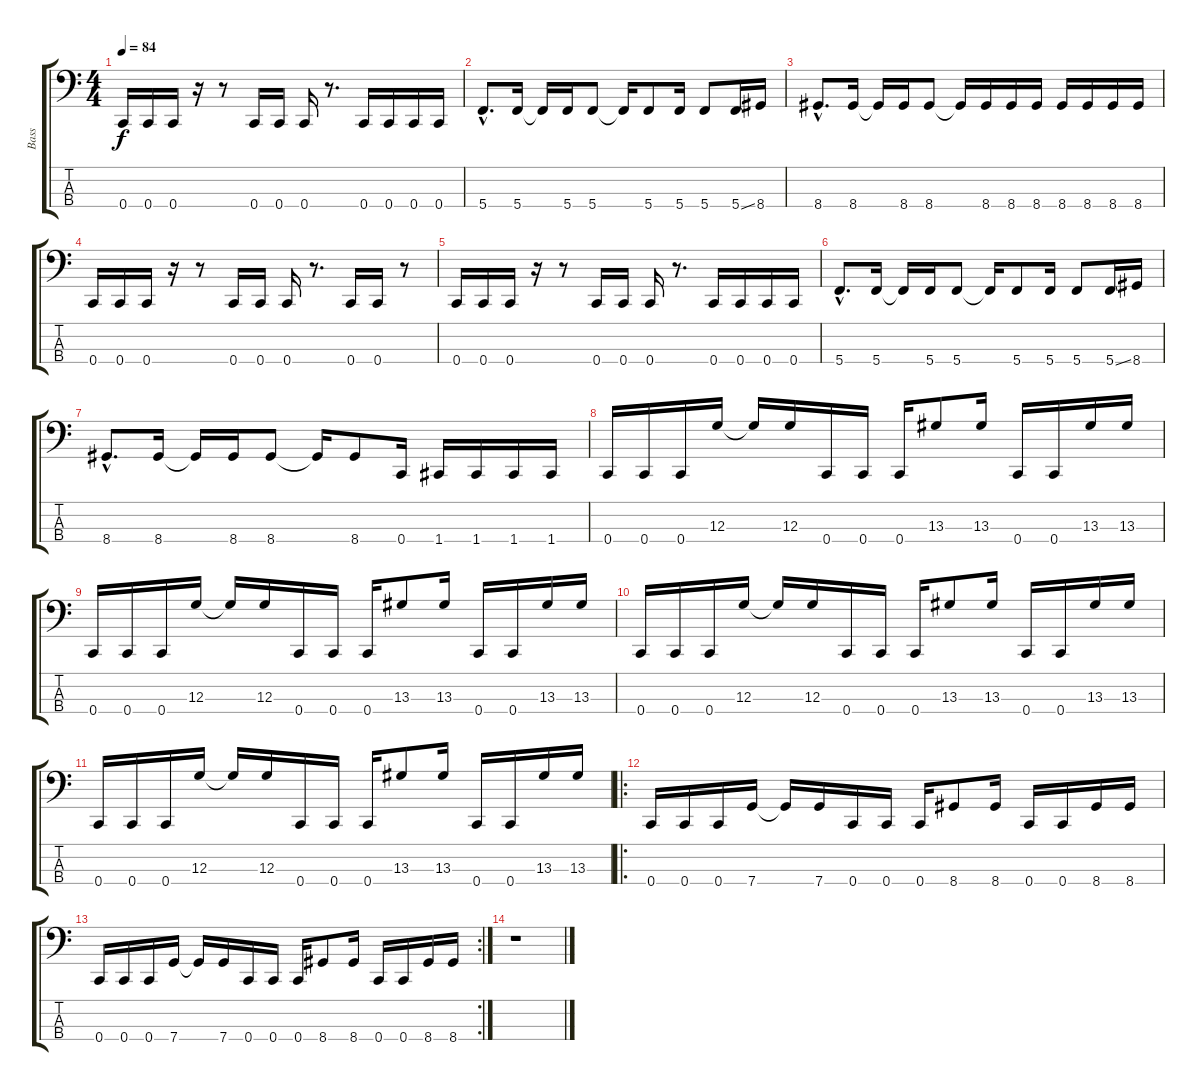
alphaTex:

\track ("Bass" "Bass") {instrument electricbasspick}
\staff {score tabs}
\tuning (F2 C2 G1 C1) {hide}
\ts (4 4)
\tempo 84
\clef f4
\ks c
0.4.16{dy f} 0.4.16 0.4.16 r.16 r.8 0.4.16 0.4.16 0.4.16 r.8{d} 0.4.16 0.4.16 0.4.16 0.4.16 |
5.4{hac}.8{d} 5.4.16 5.4{t}.16 5.4.16 5.4.8 5.4{t}.16 5.4.8 5.4.16 5.4.8 5.4{ss}.16 8.4.16 |
8.4{hac}.8{d} 8.4.16 8.4{t}.16 8.4.16 8.4.8 8.4{t}.16 8.4.16 8.4.16 8.4.16 8.4.16 8.4.16 8.4.16 8.4.16 |
0.4.16 0.4.16 0.4.16 r.16 r.8 0.4.16 0.4.16 0.4.16 r.8{d} 0.4.16 0.4.16 r.8 |
0.4.16 0.4.16 0.4.16 r.16 r.8 0.4.16 0.4.16 0.4.16 r.8{d} 0.4.16 0.4.16 0.4.16 0.4.16 |
5.4{hac}.8{d} 5.4.16 5.4{t}.16 5.4.16 5.4.8 5.4{t}.16 5.4.8 5.4.16 5.4.8 5.4{ss}.16 8.4.16 |
8.4{hac}.8{d} 8.4.16 8.4{t}.16 8.4.16 8.4.8 8.4{t}.16 8.4.8 0.4.16 1.4.16 1.4.16 1.4.16 1.4.16 |
0.4.16 0.4.16 0.4.16 12.3.16 12.3{t}.16 12.3.16 0.4.16 0.4.16 0.4.16 13.3.8 13.3.16 0.4.16 0.4.16 13.3.16 13.3.16 |
0.4.16 0.4.16 0.4.16 12.3.16 12.3{t}.16 12.3.16 0.4.16 0.4.16 0.4.16 13.3.8 13.3.16 0.4.16 0.4.16 13.3.16 13.3.16 |
0.4.16 0.4.16 0.4.16 12.3.16 12.3{t}.16 12.3.16 0.4.16 0.4.16 0.4.16 13.3.8 13.3.16 0.4.16 0.4.16 13.3.16 13.3.16 |
0.4.16 0.4.16 0.4.16 12.3.16 12.3{t}.16 12.3.16 0.4.16 0.4.16 0.4.16 13.3.8 13.3.16 0.4.16 0.4.16 13.3.16 13.3.16 |
\ro
0.4.16 0.4.16 0.4.16 7.4.16 7.4{t}.16 7.4.16 0.4.16 0.4.16 0.4.16 8.4.8 8.4.16 0.4.16 0.4.16 8.4.16 8.4.16 |
\rc 2
0.4.16 0.4.16 0.4.16 7.4.16 7.4{t}.16 7.4.16 0.4.16 0.4.16 0.4.16 8.4.8 8.4.16 0.4.16 0.4.16 8.4.16 8.4.16 |
r.1
